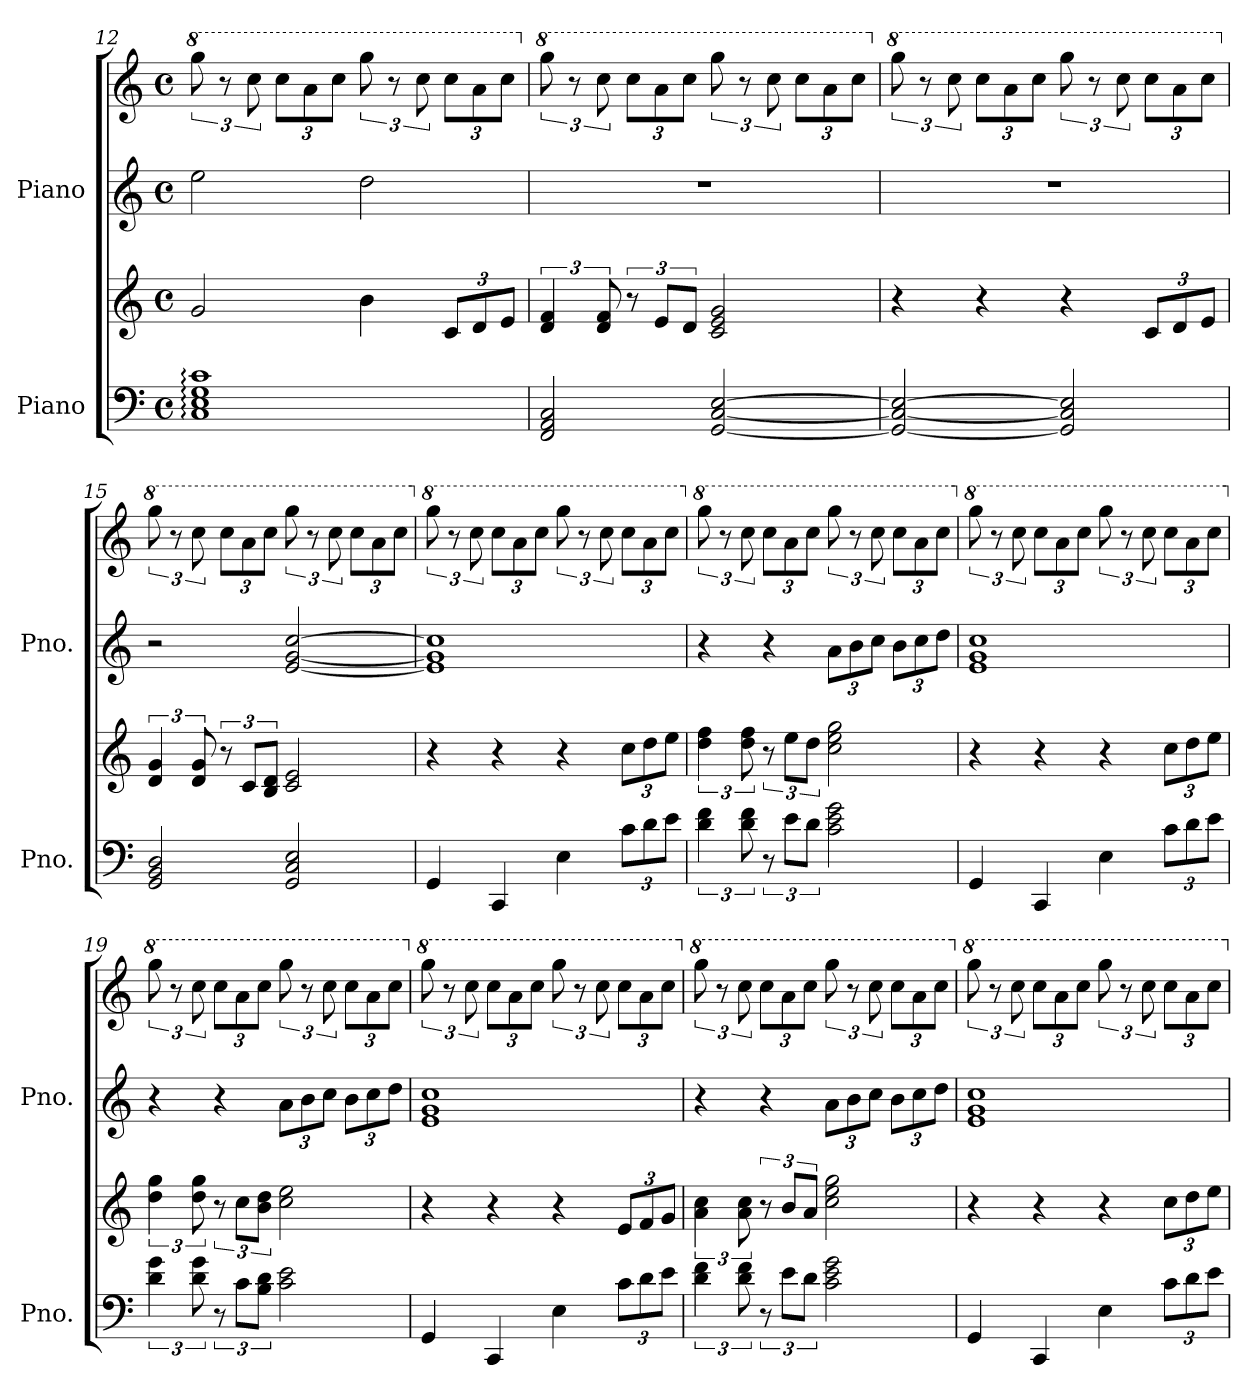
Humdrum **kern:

**kern	**kern	**kern	**kern
*part2	*part2	*part1	*part1
*staff4	*staff3	*staff2	*staff1
*I"Piano	*	*I"Piano	*
*I'Pno.	*	*I'Pno.	*
*clefF4	*clefG2	*clefG2	*clefG2
*k[]	*k[]	*k[]	*k[]
*M4/4	*M4/4	*M4/4	*M4/4
*met(c)	*met(c)	*met(c)	*met(c)
*	*	*	*8va
=12	=12	=12	=12
1C: 1E: 1G: 1c:	2g/	2ee\	12ggg\
.	.	.	12r
.	.	.	12ccc\
*	*	*	*Xbrackettup
.	.	.	12ccc\L
.	.	.	12aa\
.	.	.	12ccc\J
*	*	*	*brackettup
.	4b\	2dd\	12ggg\
.	.	.	12r
.	.	.	12ccc\
*	*Xbrackettup	*	*Xbrackettup
.	12c/L	.	12ccc\L
.	12d/	.	12aa\
.	12e/J	.	12ccc\J
!!LO:LB:g=z
=13	=13	=13	=13
*	*brackettup	*	*
*	*	*	*X8va
*	*	*	*8va
*	*	*	*brackettup
2FF/ 2AA/ 2C/	6d/ 6f/	1r	12ggg\
.	.	.	12r
.	12d/ 12f/	.	12ccc\
*	*	*	*Xbrackettup
.	12r	.	12ccc\L
.	12e/L	.	12aa\
.	12d/J	.	12ccc\J
*	*	*	*brackettup
[2GG/ [2C/ [2E/	2c/ 2e/ 2g/	.	12ggg\
.	.	.	12r
.	.	.	12ccc\
*	*	*	*Xbrackettup
.	.	.	12ccc\L
.	.	.	12aa\
.	.	.	12ccc\J
=14	=14	=14	=14
*	*	*	*X8va
*	*	*	*8va
*	*	*	*brackettup
2GG/_ 2C/_ 2E/_	4r	1r	12ggg\
.	.	.	12r
.	.	.	12ccc\
*	*	*	*Xbrackettup
.	4r	.	12ccc\L
.	.	.	12aa\
.	.	.	12ccc\J
*	*	*	*brackettup
2GG/] 2C/] 2E/]	4r	.	12ggg\
.	.	.	12r
.	.	.	12ccc\
*	*Xbrackettup	*	*Xbrackettup
.	12c/L	.	12ccc\L
.	12d/	.	12aa\
.	12e/J	.	12ccc\J
=15	=15	=15	=15
*	*brackettup	*	*
*	*	*	*X8va
*	*	*	*8va
*	*	*	*brackettup
2GG/ 2BB/ 2D/	6d/ 6g/	2r	12ggg\
.	.	.	12r
.	12d/ 12g/	.	12ccc\
*	*	*	*Xbrackettup
.	12r	.	12ccc\L
.	12c/L	.	12aa\
.	12B/ 12d/J	.	12ccc\J
*	*	*	*brackettup
2GG/ 2C/ 2E/	2c/ 2e/	[2e/ [2g/ [2cc/	12ggg\
.	.	.	12r
.	.	.	12ccc\
*	*	*	*Xbrackettup
.	.	.	12ccc\L
.	.	.	12aa\
.	.	.	12ccc\J
!!LO:PB:g=z
=16	=16	=16	=16
*	*	*	*X8va
*	*	*	*8va
*	*	*	*brackettup
4GG/	4r	1e] 1g] 1cc]	12ggg\
.	.	.	12r
.	.	.	12ccc\
*	*	*	*Xbrackettup
4CC/	4r	.	12ccc\L
.	.	.	12aa\
.	.	.	12ccc\J
*	*	*	*brackettup
4E\	4r	.	12ggg\
.	.	.	12r
.	.	.	12ccc\
*Xbrackettup	*Xbrackettup	*	*Xbrackettup
12c\L	12cc\L	.	12ccc\L
12d\	12dd\	.	12aa\
12e\J	12ee\J	.	12ccc\J
=17	=17	=17	=17
*brackettup	*brackettup	*	*
*	*	*	*X8va
*	*	*	*8va
*	*	*	*brackettup
6d\ 6f\	6dd\ 6ff\	4r	12ggg\
.	.	.	12r
12d\ 12f\	12dd\ 12ff\	.	12ccc\
*	*	*	*Xbrackettup
12r	12r	4r	12ccc\L
12e\L	12ee\L	.	12aa\
12d\J	12dd\J	.	12ccc\J
*	*	*Xbrackettup	*brackettup
2c\ 2e\ 2g\	2cc\ 2ee\ 2gg\	12a\L	12ggg\
.	.	12b\	12r
.	.	12cc\J	12ccc\
*	*	*	*Xbrackettup
.	.	12b\L	12ccc\L
.	.	12cc\	12aa\
.	.	12dd\J	12ccc\J
=18	=18	=18	=18
*	*	*	*X8va
*	*	*	*8va
*	*	*	*brackettup
4GG/	4r	1e 1g 1cc	12ggg\
.	.	.	12r
.	.	.	12ccc\
*	*	*	*Xbrackettup
4CC/	4r	.	12ccc\L
.	.	.	12aa\
.	.	.	12ccc\J
*	*	*	*brackettup
4E\	4r	.	12ggg\
.	.	.	12r
.	.	.	12ccc\
*Xbrackettup	*Xbrackettup	*	*Xbrackettup
12c\L	12cc\L	.	12ccc\L
12d\	12dd\	.	12aa\
12e\J	12ee\J	.	12ccc\J
!!LO:LB:g=z
=19	=19	=19	=19
*brackettup	*brackettup	*	*
*	*	*	*X8va
*	*	*	*8va
*	*	*	*brackettup
6d\ 6g\	6dd\ 6gg\	4r	12ggg\
.	.	.	12r
12d\ 12g\	12dd\ 12gg\	.	12ccc\
*	*	*	*Xbrackettup
12r	12r	4r	12ccc\L
12c\L	12cc\L	.	12aa\
12B\ 12d\J	12b\ 12dd\J	.	12ccc\J
*	*	*	*brackettup
2c\ 2e\	2cc\ 2ee\	12a\L	12ggg\
.	.	12b\	12r
.	.	12cc\J	12ccc\
*	*	*	*Xbrackettup
.	.	12b\L	12ccc\L
.	.	12cc\	12aa\
.	.	12dd\J	12ccc\J
=20	=20	=20	=20
*	*	*	*X8va
*	*	*	*8va
*	*	*	*brackettup
4GG/	4r	1e 1g 1cc	12ggg\
.	.	.	12r
.	.	.	12ccc\
*	*	*	*Xbrackettup
4CC/	4r	.	12ccc\L
.	.	.	12aa\
.	.	.	12ccc\J
*	*	*	*brackettup
4E\	4r	.	12ggg\
.	.	.	12r
.	.	.	12ccc\
*Xbrackettup	*Xbrackettup	*	*Xbrackettup
12c\L	12e/L	.	12ccc\L
12d\	12f/	.	12aa\
12e\J	12g/J	.	12ccc\J
=21	=21	=21	=21
*brackettup	*brackettup	*	*
*	*	*	*X8va
*	*	*	*8va
*	*	*	*brackettup
6d\ 6f\	6a\ 6cc\	4r	12ggg\
.	.	.	12r
12d\ 12f\	12a\ 12cc\	.	12ccc\
*	*	*	*Xbrackettup
12r	12r	4r	12ccc\L
12e\L	12b/L	.	12aa\
12d\J	12a/J	.	12ccc\J
*	*	*	*brackettup
2c\ 2e\ 2g\	2cc\ 2ee\ 2gg\	12a\L	12ggg\
.	.	12b\	12r
.	.	12cc\J	12ccc\
*	*	*	*Xbrackettup
.	.	12b\L	12ccc\L
.	.	12cc\	12aa\
.	.	12dd\J	12ccc\J
!!LO:LB:g=z
=22	=22	=22	=22
*	*	*	*X8va
*	*	*	*8va
*	*	*	*brackettup
4GG/	4r	1e 1g 1cc	12ggg\
.	.	.	12r
.	.	.	12ccc\
*	*	*	*Xbrackettup
4CC/	4r	.	12ccc\L
.	.	.	12aa\
.	.	.	12ccc\J
*	*	*	*brackettup
4E\	4r	.	12ggg\
.	.	.	12r
.	.	.	12ccc\
*Xbrackettup	*Xbrackettup	*	*Xbrackettup
12c\L	12cc\L	.	12ccc\L
12d\	12dd\	.	12aa\
12e\J	12ee\J	.	12ccc\J
*	*	*	*X8va
=	=	=	=
*-	*-	*-	*-
